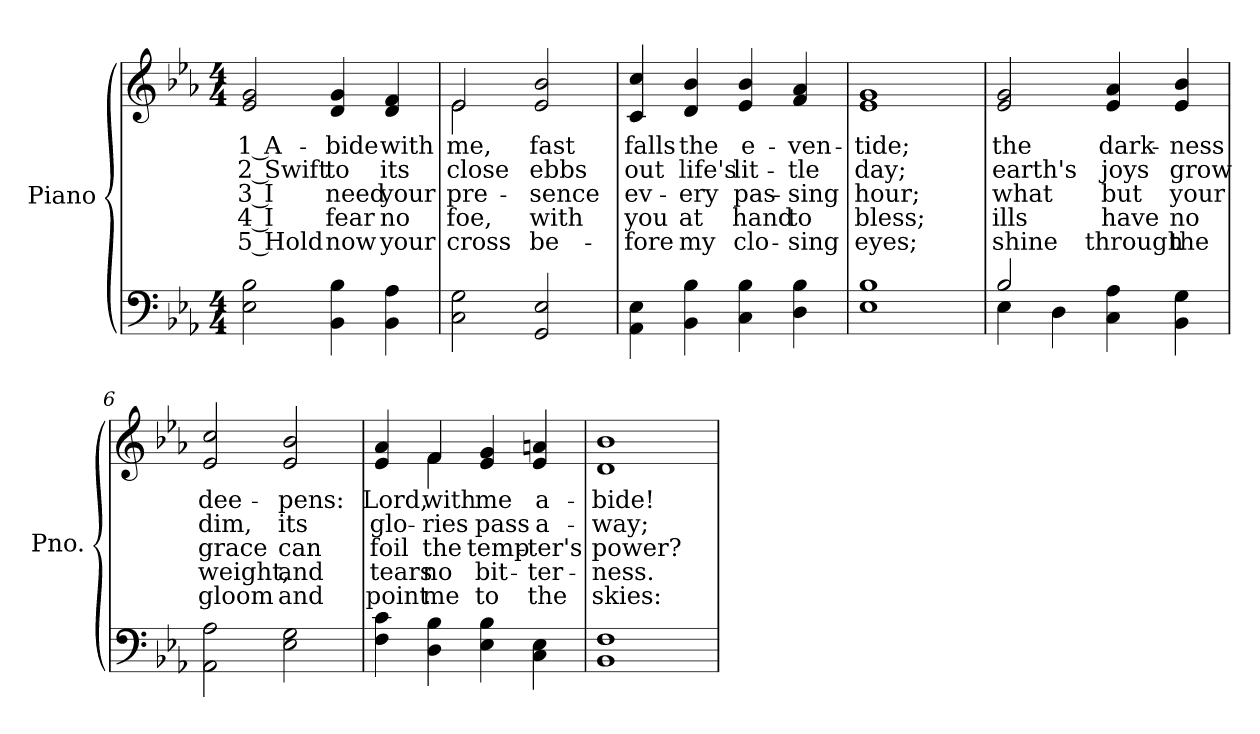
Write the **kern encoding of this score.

**kern	**kern	**text	**text	**text	**text	**text
*part2	*part1	*part1	*part1	*part1	*part1	*part1
*staff2	*staff1	*staff1	*staff1	*staff1	*staff1	*staff1
*I"Piano	*I"Piano	*	*	*	*	*
*I'Pno.	*I'Pno.	*	*	*	*	*
!!LO:PB:g=z
*clefF4	*clefG2	*	*	*	*	*
*k[b-e-a-]	*k[b-e-a-]	*	*	*	*	*
*E-:	*E-:	*	*	*	*	*
*M4/4	*M4/4	*	*	*	*	*
=1	=1	=1	=1	=1	=1	=1
!	!	!LO:LY:b:color=#000000	!LO:LY:b:color=#000000	!LO:LY:b:color=#000000	!LO:LY:b:color=#000000	!LO:LY:b:color=#000000
2E-i\ 2B-i	2e-i/ 2gi	1 A-	2 Swift	3 I	4 I	5 Hold
!	!	!LO:LY:b:color=#000000	!LO:LY:b:color=#000000	!LO:LY:b:color=#000000	!LO:LY:b:color=#000000	!LO:LY:b:color=#000000
4BB-i\ 4B-i	4di/ 4gi	-bide	to	need	fear	now
!	!	!LO:LY:b:color=#000000	!LO:LY:b:color=#000000	!LO:LY:b:color=#000000	!LO:LY:b:color=#000000	!LO:LY:b:color=#000000
4BB-i\ 4A-i	4di/ 4fi	with	its	your	no	your
=2	=2	=2	=2	=2	=2	=2
!	!	!LO:LY:b:color=#000000	!LO:LY:b:color=#000000	!LO:LY:b:color=#000000	!LO:LY:b:color=#000000	!LO:LY:b:color=#000000
*	*^	*	*	*	*	*
2Ci\ 2Gi	2e-i/	2e-i\	me,	close	pre-	-foe,	cross
!	!	!	!LO:LY:b:color=#000000	!LO:LY:b:color=#000000	!LO:LY:b:color=#000000	!LO:LY:b:color=#000000	!LO:LY:b:color=#000000
2GGi/ 2E-i	2e-i/ 2b-i	2ryy	fast	ebbs	sence	with	be-
*	*v	*v	*	*	*	*	*
=3	=3	=3	=3	=3	=3	=3
*	*^	*	*	*	*	*
!	!	!	!LO:LY:b:color=#000000	!LO:LY:b:color=#000000	!LO:LY:b:color=#000000	!LO:LY:b:color=#000000	!LO:LY:b:color=#000000
*	*v	*v	*	*	*	*	*
4AA-i\ 4E-i	4ci/ 4cci	falls	out	-ev-	-you	fore
!	!	!LO:LY:b:color=#000000	!LO:LY:b:color=#000000	!LO:LY:b:color=#000000	!LO:LY:b:color=#000000	!LO:LY:b:color=#000000
4BB-i\ 4B-i	4di/ 4b-i	the	life's	ery	at	my
!	!	!LO:LY:b:color=#000000	!LO:LY:b:color=#000000	!LO:LY:b:color=#000000	!LO:LY:b:color=#000000	!LO:LY:b:color=#000000
4Ci\ 4B-i	4e-i/ 4b-i	e-	lit-	pas-	-hand	clo-
!	!	!LO:LY:b:color=#000000	!LO:LY:b:color=#000000	!LO:LY:b:color=#000000	!LO:LY:b:color=#000000	!LO:LY:b:color=#000000
4Di\ 4B-i	4fi/ 4a-i	-ven-	-tle	-sing	to	sing
=4	=4	=4	=4	=4	=4	=4
!	!	!LO:LY:b:color=#000000	!LO:LY:b:color=#000000	!LO:LY:b:color=#000000	!LO:LY:b:color=#000000	!LO:LY:b:color=#000000
1E-i 1B-i	1e-i 1gi	-tide;	day;	hour;	bless;	eyes;
!!LO:LB:g=z
=5	=5	=5	=5	=5	=5	=5
*^	*	*	*	*	*	*
!	!	!	!LO:LY:b:color=#000000	!LO:LY:b:color=#000000	!LO:LY:b:color=#000000	!LO:LY:b:color=#000000	!LO:LY:b:color=#000000
2B-i/	4E-i\	2e-i/ 2gi	the	earth's	what	ills	shine
.	4Di\	.	.	.	.	.	.
!	!	!	!LO:LY:b:color=#000000	!LO:LY:b:color=#000000	!LO:LY:b:color=#000000	!LO:LY:b:color=#000000	!LO:LY:b:color=#000000
4Ci\ 4A-i	2ryy	4e-i/ 4a-i	dark-	joys	but	have	through
!	!	!	!LO:LY:b:color=#000000	!LO:LY:b:color=#000000	!LO:LY:b:color=#000000	!LO:LY:b:color=#000000	!LO:LY:b:color=#000000
4BB-i\ 4Gi	.	4e-i/ 4b-i	-ness	grow	your	no	the
*v	*v	*	*	*	*	*	*
=6	=6	=6	=6	=6	=6	=6
!	!	!LO:LY:b:color=#000000	!LO:LY:b:color=#000000	!LO:LY:b:color=#000000	!LO:LY:b:color=#000000	!LO:LY:b:color=#000000
2AA-i\ 2A-i	2e-i/ 2cci	dee-	dim,	grace	weight,	gloom
!	!	!LO:LY:b:color=#000000	!LO:LY:b:color=#000000	!LO:LY:b:color=#000000	!LO:LY:b:color=#000000	!LO:LY:b:color=#000000
2E-i\ 2Gi	2e-i/ 2b-i	-pens:	its	can	and	and
=7	=7	=7	=7	=7	=7	=7
!	!	!LO:LY:b:color=#000000	!LO:LY:b:color=#000000	!LO:LY:b:color=#000000	!LO:LY:b:color=#000000	!LO:LY:b:color=#000000
*	*^	*	*	*	*	*
4Fi\ 4ci	4e-i/ 4a-i	4ryy	Lord,	glo-	foil	tears	point
!	!	!	!LO:LY:b:color=#000000	!LO:LY:b:color=#000000	!LO:LY:b:color=#000000	!LO:LY:b:color=#000000	!LO:LY:b:color=#000000
4Di\ 4B-i	4fi/	4fi\	with	-ries	the	no	me
!	!	!	!LO:LY:b:color=#000000	!LO:LY:b:color=#000000	!LO:LY:b:color=#000000	!LO:LY:b:color=#000000	!LO:LY:b:color=#000000
4E-i\ 4B-i	4e-i/ 4gi	2ryy	me	pass	temp-	-bit-	-to
!	!	!	!LO:LY:b:color=#000000	!LO:LY:b:color=#000000	!LO:LY:b:color=#000000	!LO:LY:b:color=#000000	!LO:LY:b:color=#000000
4Ci\ 4E-i	4e-i/ 4ani	.	a-	a-	ter's	ter-	-the
*	*v	*v	*	*	*	*	*
=8	=8	=8	=8	=8	=8	=8
!	!	!LO:LY:b:color=#000000	!LO:LY:b:color=#000000	!LO:LY:b:color=#000000	!LO:LY:b:color=#000000	!LO:LY:b:color=#000000
1BB-i 1Fi	1di 1b-i	-bide!	-way;	power?	ness.	skies:
=	=	=	=	=	=	=
*-	*-	*-	*-	*-	*-	*-
